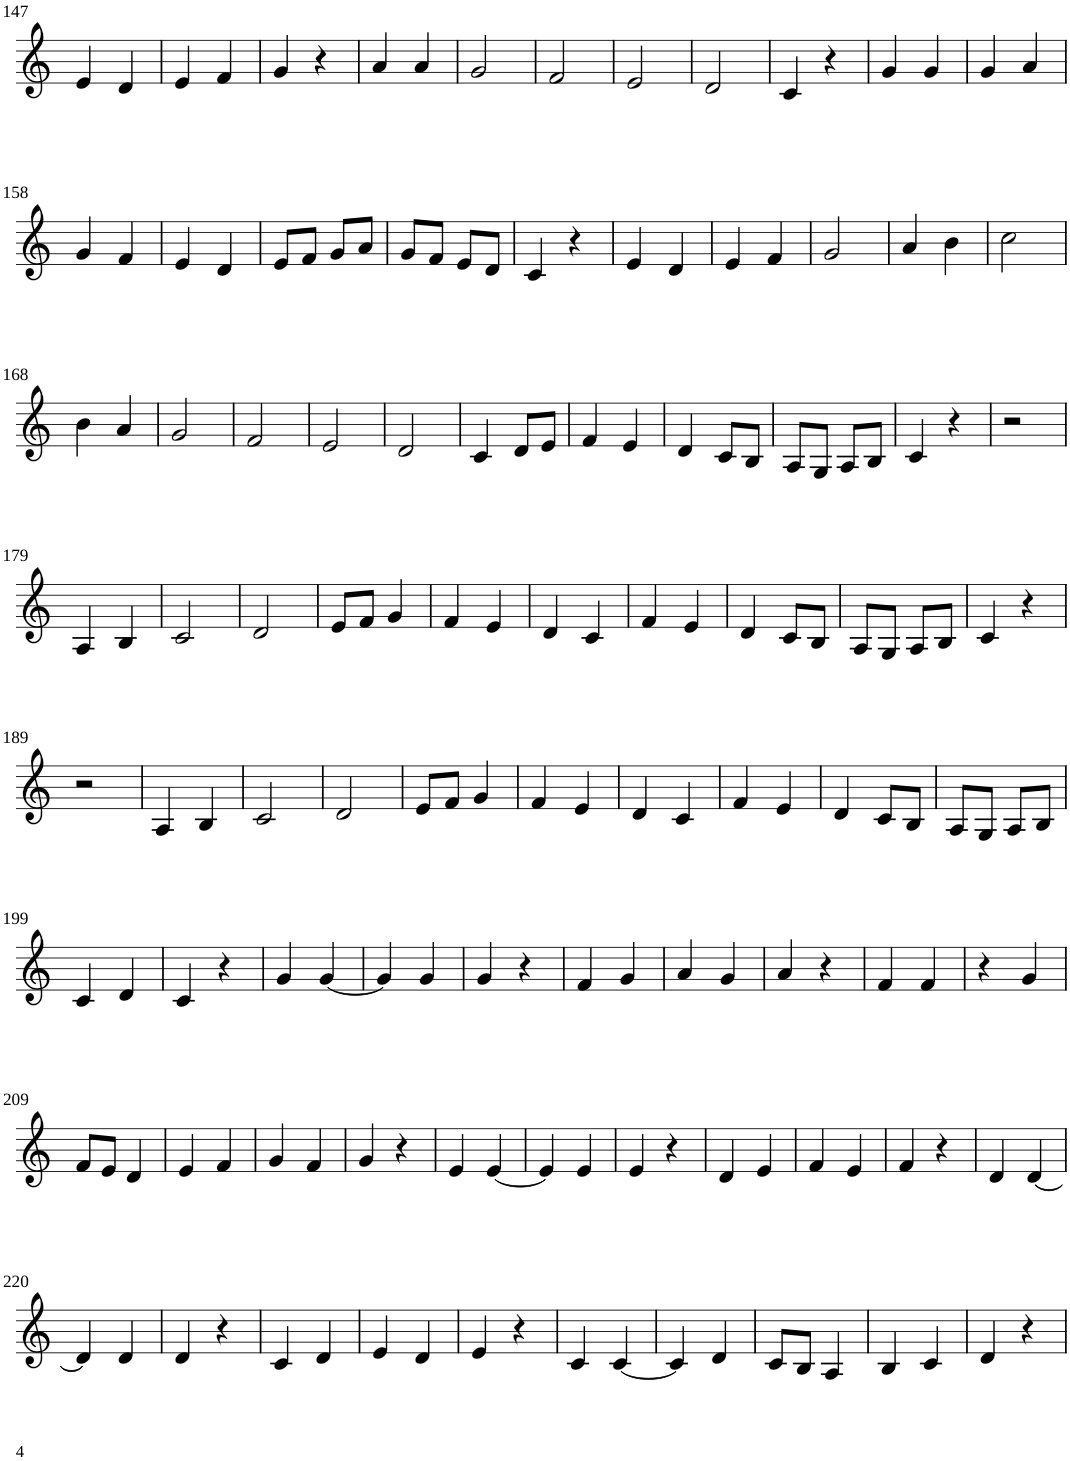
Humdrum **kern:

**kern
*part1
*staff1
*I"Violin
!!LO:PB:g=z
*clefG2
*k[]
*M2/4
=147
4e/
4d/
=148
4e/
4f/
=149
4g/
4r
=150
4a/
4a/
=151
2g/
=152
2f/
=153
2e/
=154
2d/
=155
4c/
4r
=156
4g/
4g/
=157
4g/
4a/
!!LO:LB:g=z
=158
4g/
4f/
=159
4e/
4d/
=160
8e/L
8f/J
8g/L
8a/J
=161
8g/L
8f/J
8e/L
8d/J
=162
4c/
4r
=163
4e/
4d/
=164
4e/
4f/
=165
2g/
=166
4a/
4b\
=167
2cc\
!!LO:LB:g=z
=168
4b\
4a/
=169
2g/
=170
2f/
=171
2e/
=172
2d/
=173
4c/
8d/L
8e/J
=174
4f/
4e/
=175
4d/
8c/L
8B/J
=176
8A/L
8G/J
8A/L
8B/J
=177
4c/
4r
=178
2r
!!LO:LB:g=z
=179
4A/
4B/
=180
2c/
=181
2d/
=182
8e/L
8f/J
4g/
=183
4f/
4e/
=184
4d/
4c/
=185
4f/
4e/
=186
4d/
8c/L
8B/J
=187
8A/L
8G/J
8A/L
8B/J
=188
4c/
4r
!!LO:LB:g=z
=189
2r
=190
4A/
4B/
=191
2c/
=192
2d/
=193
8e/L
8f/J
4g/
=194
4f/
4e/
=195
4d/
4c/
=196
4f/
4e/
=197
4d/
8c/L
8B/J
=198
8A/L
8G/J
8A/L
8B/J
!!LO:LB:g=z
=199
4c/
4d/
=200
4c/
4r
=201
4g/
[4g/
=202
4g/]
4g/
=203
4g/
4r
=204
4f/
4g/
=205
4a/
4g/
=206
4a/
4r
=207
4f/
4f/
=208
4r
4g/
!!LO:LB:g=z
=209
8f/L
8e/J
4d/
=210
4e/
4f/
=211
4g/
4f/
=212
4g/
4r
=213
4e/
[4e/
=214
4e/]
4e/
=215
4e/
4r
=216
4d/
4e/
=217
4f/
4e/
=218
4f/
4r
=219
4d/
[4d/
!!LO:LB:g=z
=220
4d/]
4d/
=221
4d/
4r
=222
4c/
4d/
=223
4e/
4d/
=224
4e/
4r
=225
4c/
[4c/
=226
4c/]
4d/
=227
8c/L
8B/J
4A/
=228
4B/
4c/
=229
4d/
4r
=
*-
